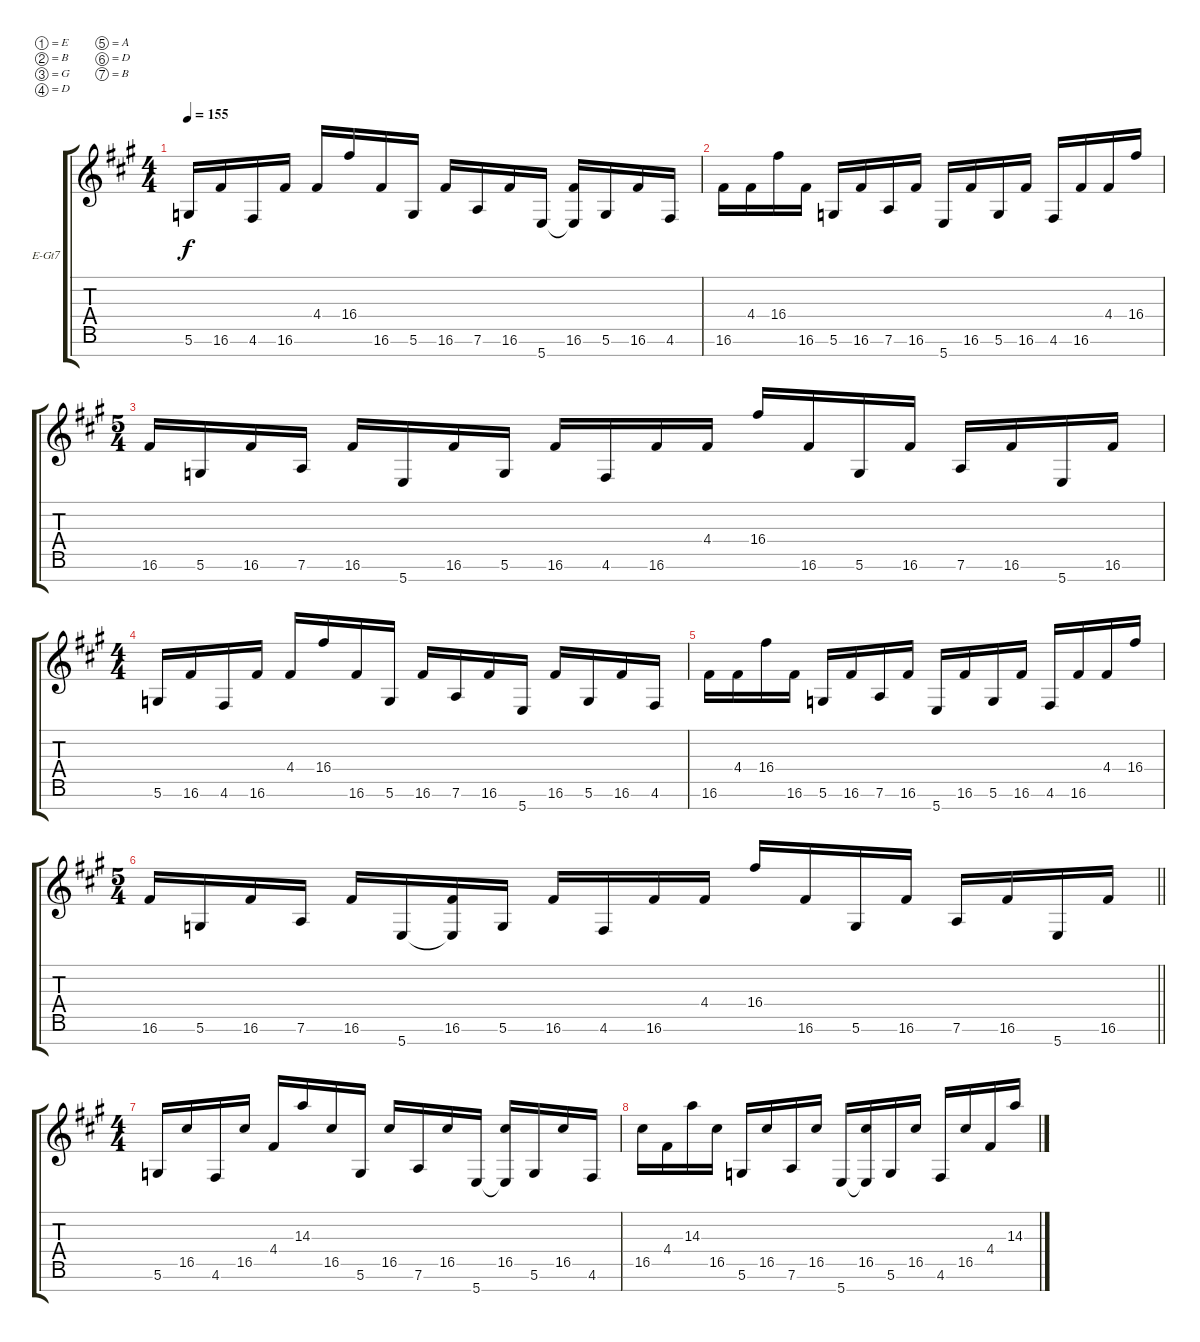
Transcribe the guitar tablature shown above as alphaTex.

\bracketExtendMode groupsimilarinstruments
\firstSystemTrackNameOrientation horizontal
\otherSystemsTrackNameOrientation horizontal
\track ("Guitar 1" "E-Gt7") {instrument distortionguitar}
\staff {score tabs}
\tuning (E4 B3 G3 D3 A2 D2 B1)
\ts (4 4)
\beaming (8 2 2 2 2 2)
\tempo 155
\clef g2
\ks a
5.6.16{dy f} 16.6.16 4.6.16 16.6.16 4.4.16 16.4.16 16.6.16 5.6.16 16.6.16 7.6.16 16.6.16 5.7.16 (5.7{t} 16.6).16 5.6.16 16.6.16 4.6.16 |
16.6.16 4.4.16 16.4.16 16.6.16 5.6.16 16.6.16 7.6.16 16.6.16 5.7.16 16.6.16 5.6.16 16.6.16 4.6.16 16.6.16 4.4.16 16.4.16 |
\ts (5 4)
\beaming (8 2 2 2 2 2)
16.6.16 5.6.16 16.6.16 7.6.16 16.6.16 5.7.16 16.6.16 5.6.16 16.6.16 4.6.16 16.6.16 4.4.16 16.4.16 16.6.16 5.6.16 16.6.16 7.6.16 16.6.16 5.7.16 16.6.16 |
\ts (4 4)
\beaming (8 2 2 2 2 2)
5.6.16 16.6.16 4.6.16 16.6.16 4.4.16 16.4.16 16.6.16 5.6.16 16.6.16 7.6.16 16.6.16 5.7.16 16.6.16 5.6.16 16.6.16 4.6.16 |
16.6.16 4.4.16 16.4.16 16.6.16 5.6.16 16.6.16 7.6.16 16.6.16 5.7.16 16.6.16 5.6.16 16.6.16 4.6.16 16.6.16 4.4.16 16.4.16 |
\ts (5 4)
\beaming (8 2 2 2 2 2)
\barLineRight lightlight
16.6.16 5.6.16 16.6.16 7.6.16 16.6.16 5.7.16 (5.7{t} 16.6).16 5.6.16 16.6.16 4.6.16 16.6.16 4.4.16 16.4.16 16.6.16 5.6.16 16.6.16 7.6.16 16.6.16 5.7.16 16.6.16 |
\ts (4 4)
\beaming (8 2 2 2 2 2)
5.6.16 16.5.16 4.6.16 16.5.16 4.4.16 14.3.16 16.5.16 5.6.16 16.5.16 7.6.16 16.5.16 5.7.16 (5.7{t} 16.5).16 5.6.16 16.5.16 4.6.16 |
16.5.16 4.4.16 14.3.16 16.5.16 5.6.16 16.5.16 7.6.16 16.5.16 5.7.16 (5.7{t} 16.5).16 5.6.16 16.5.16 4.6.16 16.5.16 4.4.16 14.3.16
